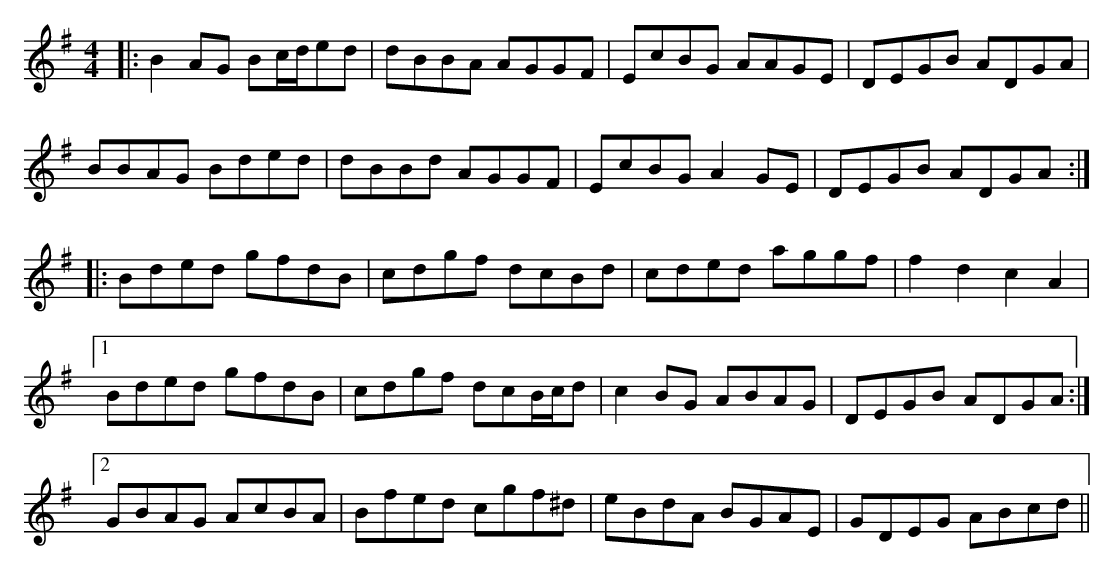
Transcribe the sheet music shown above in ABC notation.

X:1
M:4/4
K:G
|: B2AG Bc1/2d1/2ed|dBBA AGGF| e,cBG AAGe,|d,e,GB Ad,GA|
 BBAG Bded|dBBd AGGF| e,cBG A2 Ge,|d,e,GB Ad,GA:|
|: Bded gfdB|cdgf dcBd| cded aggf| f2d2 c2A2|
[1 Bded gfdB| cdgf dcB1/2c1/2d| c2BG ABAG| DEGB ADGA:|
[2 GBAG AcBA| Bfed cgf^d| eBdA BGAE|GDEG ABcd||
